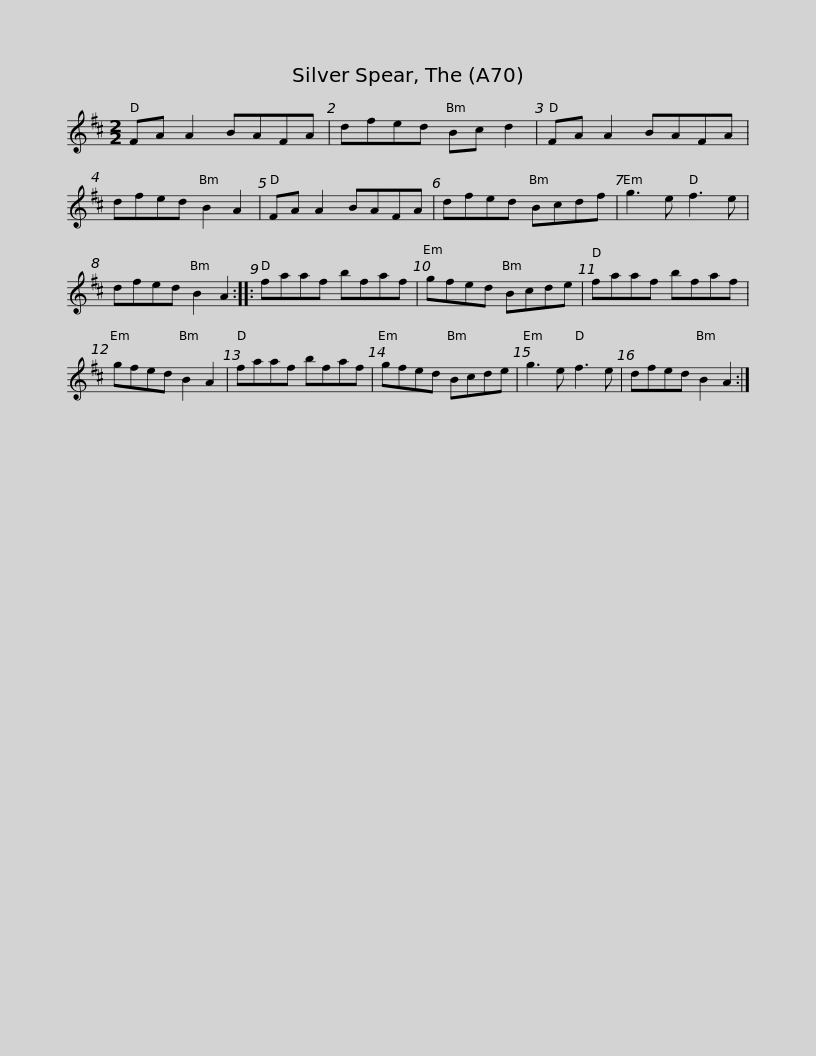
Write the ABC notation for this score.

X:1
L:1/8
M:2/2
I:linebreak $
K:D
V:1 treble
V:1
 FA A2 BAFA | dfed Bc d2 | FA A2 BAFA | dfed B2 A2 | FA A2 BAFA | %5
 dfed Bcdf |$ g3 e f3 e | dfed B2 A2 :: faaf bfaf | gfed Bcde | %10
 faaf bfaf | gfed B2 A2 |$ faaf bfaf | gfed Bcde | g3 e f3 e | %15
 dfed B2 A2 :| %16
